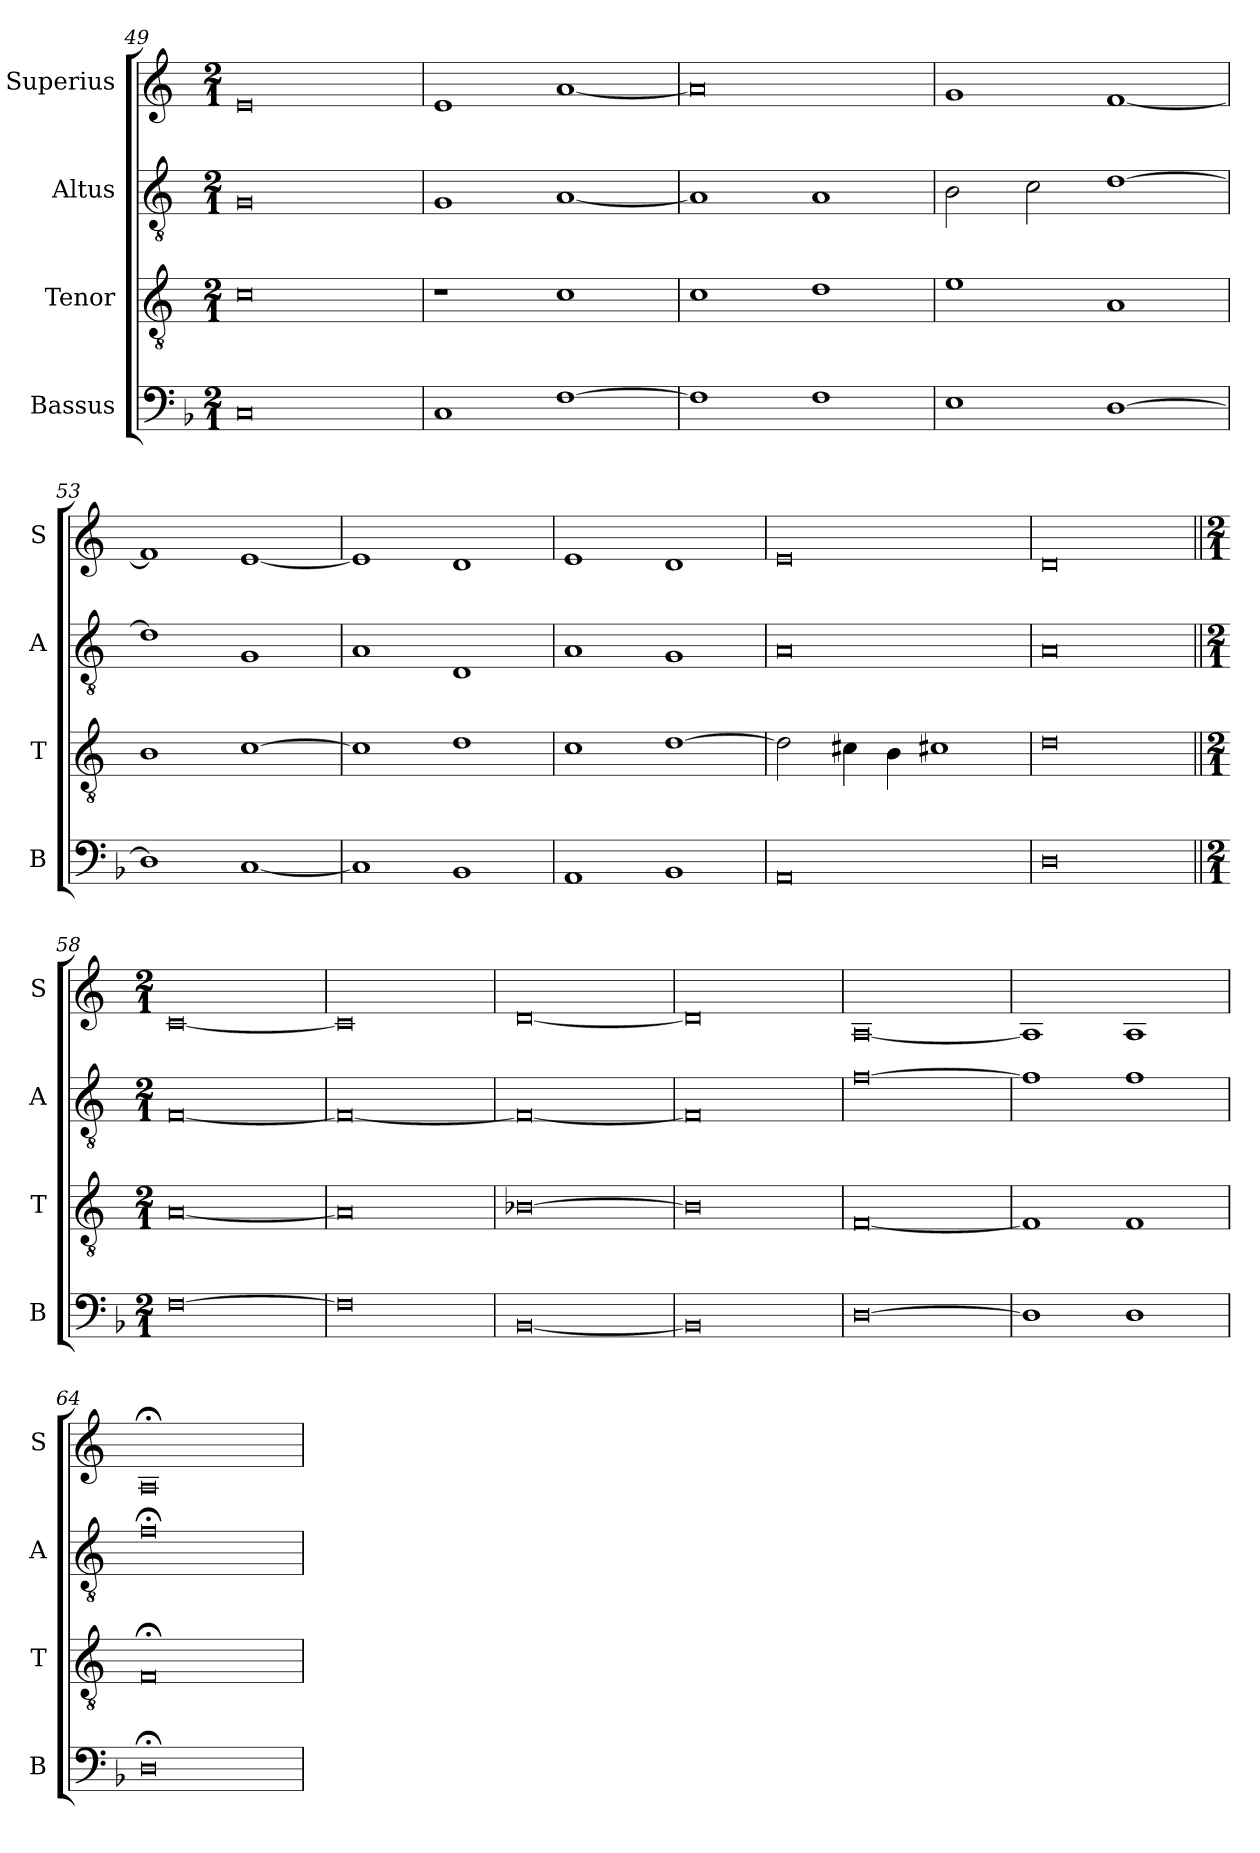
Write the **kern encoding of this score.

**kern	**kern	**kern	**kern
*part4	*part3	*part2	*part1
*staff4	*staff3	*staff2	*staff1
*I"Bassus	*I"Tenor	*I"Altus	*I"Superius
*I'B	*I'T	*I'A	*I'S
*clefF4	*clefGv2	*clefGv2	*clefG2
*k[b-]	*k[]	*k[]	*k[]
*M2/1	*M2/1	*M2/1	*M2/1
=49	=49	=49	=49
0C	0c	0G	0e
=50	=50	=50	=50
1C	1r	1G	1e
[1F	1c	[1A	[1a
=51	=51	=51	=51
1F]	1c	1A]	0a]
1F	1d	1A	.
=52	=52	=52	=52
1E	1e	2B\	1g
.	.	2c\	.
[1D	1A	[1d	[1f
=53	=53	=53	=53
1D]	1B	1d]	1f]
[1C	[1c	1G	[1e
=54	=54	=54	=54
1C]	1c]	1A	1e]
1BB-	1d	1D	1d
=55	=55	=55	=55
1AA	1c	1A	1e
1BB-	[1d	1G	1d
=56	=56	=56	=56
0AA	2d\]	0A	0e
.	4c#X\	.	.
.	4B\	.	.
.	1c#X	.	.
=57	=57	=57	=57
0D	0d	0A	0d
!!LO:LB:g=z
=58||	=58||	=58||	=58||
*M2/1	*M2/1	*M2/1	*M2/1
*	*	*	*MM360
[0F	[0A	[0F	[0c
=59	=59	=59	=59
0F]	0A]	0F_	0c]
=60	=60	=60	=60
[0BB-	[0B-X	0F_	[0d
=61	=61	=61	=61
0BB-]	0B-]	0F]	0d]
=62	=62	=62	=62
[0D	[0F	[0f	[0A
=63	=63	=63	=63
1D]	1F]	1f]	1A]
1D	1F	1f	1A
=64	=64	=64	=64
0D;<	0F;<	0f;<	0A;<
=	=	=	=
*-	*-	*-	*-
